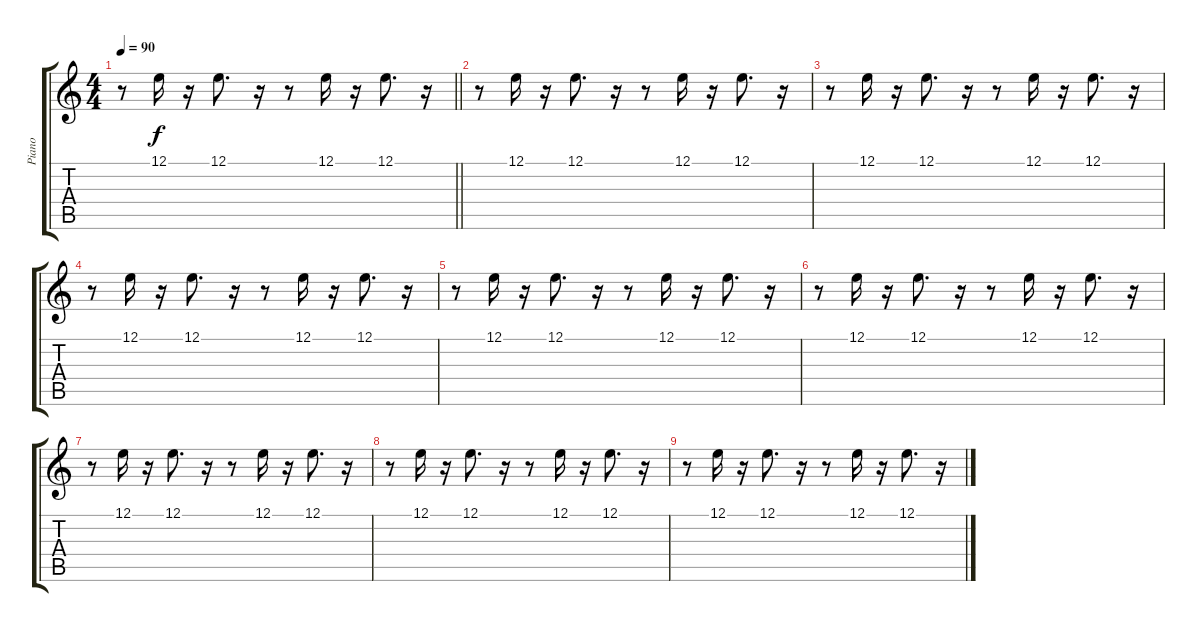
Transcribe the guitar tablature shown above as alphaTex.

\track ("Piano" "Piano") {instrument acousticgrandpiano}
\staff {score tabs}
\tuning (E4 B3 G3 D3 A2 E2) {hide}
\ts (4 4)
\tempo 90
\clef g2
\barLineRight lightlight
\ks c
r.8{dy f} 12.1.16 r.16 12.1.8{d} r.16 r.8 12.1.16 r.16 12.1.8{d} r.16 |
\section ("" "")
r.8 12.1.16 r.16 12.1.8{d} r.16 r.8 12.1.16 r.16 12.1.8{d} r.16 |
r.8 12.1.16 r.16 12.1.8{d} r.16 r.8 12.1.16 r.16 12.1.8{d} r.16 |
r.8 12.1.16 r.16 12.1.8{d} r.16 r.8 12.1.16 r.16 12.1.8{d} r.16 |
r.8 12.1.16 r.16 12.1.8{d} r.16 r.8 12.1.16 r.16 12.1.8{d} r.16 |
r.8 12.1.16 r.16 12.1.8{d} r.16 r.8 12.1.16 r.16 12.1.8{d} r.16 |
r.8 12.1.16 r.16 12.1.8{d} r.16 r.8 12.1.16 r.16 12.1.8{d} r.16 |
r.8 12.1.16 r.16 12.1.8{d} r.16 r.8 12.1.16 r.16 12.1.8{d} r.16 |
r.8 12.1.16 r.16 12.1.8{d} r.16 r.8 12.1.16 r.16 12.1.8{d} r.16
